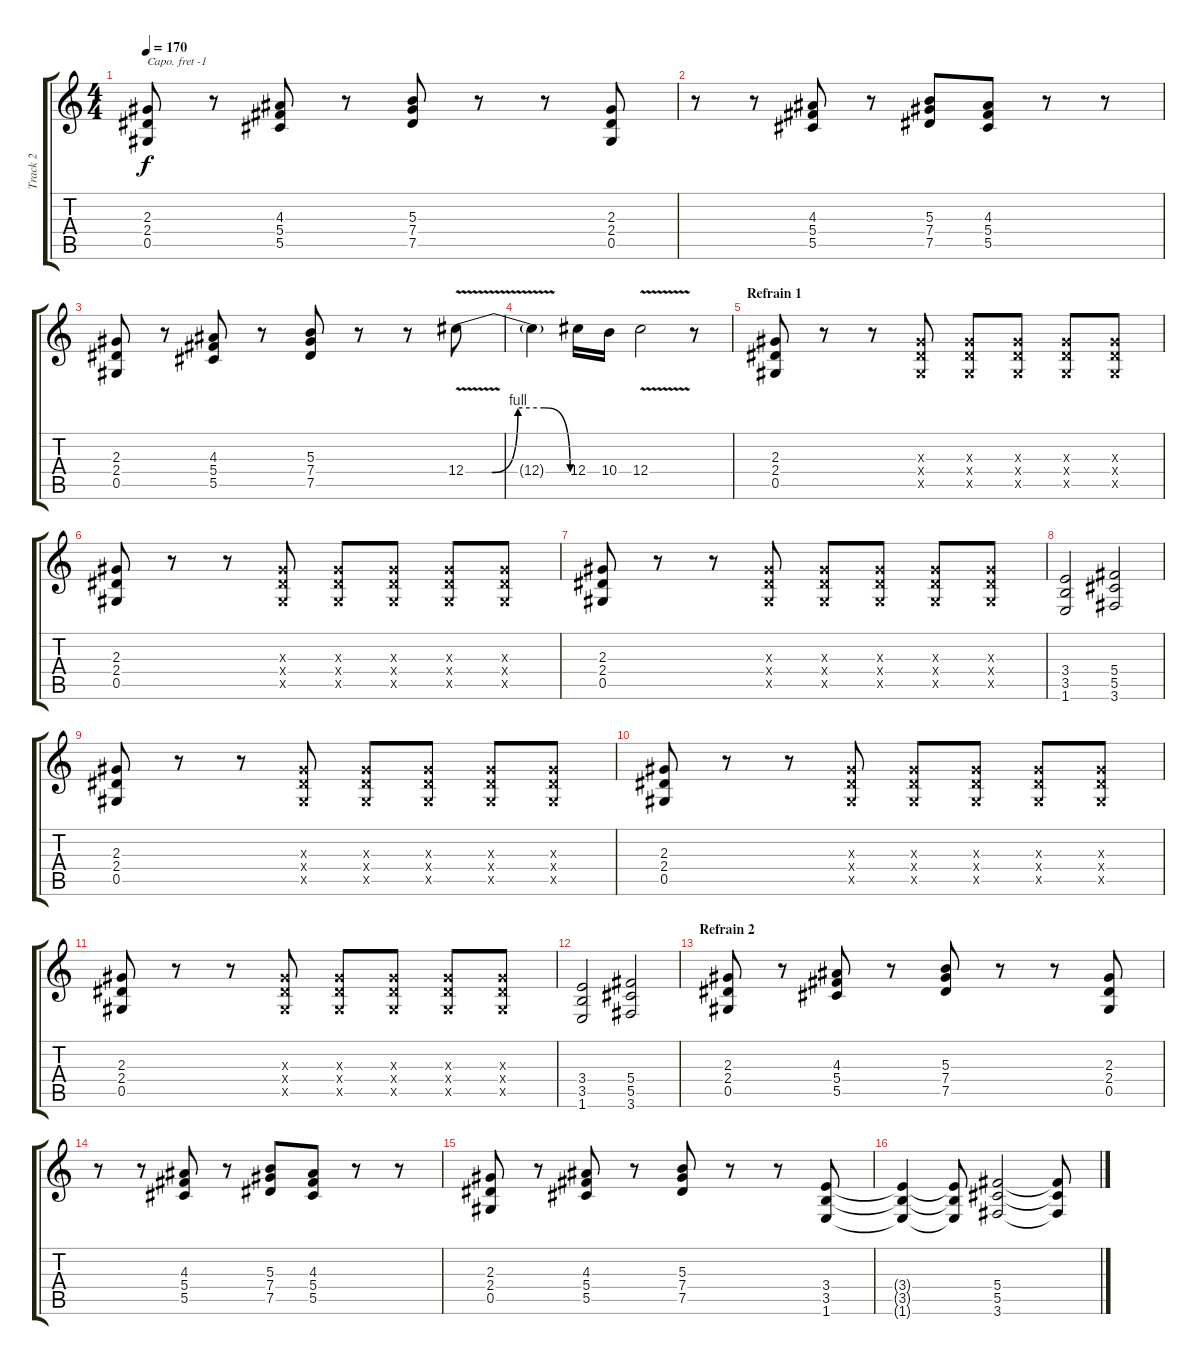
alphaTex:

\track ("Track 2" "Track 2") {instrument overdrivenguitar}
\staff {score tabs}
\capo -1
\tuning (E4 B3 G3 D3 A2 E2) {hide}
\ts (4 4)
\tempo 170
\clef g2
\ks c
(2.3 2.4 0.5).8{dy f} r.8 (4.3 5.4 5.5).8 r.8 (5.3 7.4 7.5).8 r.8 r.8 (2.3 2.4 0.5).8 |
r.8 r.8 (4.3 5.4 5.5).8 r.8 (5.3 7.4 7.5).8 (4.3 5.4 5.5).8 r.8 r.8 |
(2.3 2.4 0.5).8 r.8 (4.3 5.4 5.5).8 r.8 (5.3 7.4 7.5).8 r.8 r.8 12.4{be (custom 0 0 15 0 30 4 45 4 60 0) v}.8 |
12.4{t}.4 12.4.16 10.4.16 12.4{v}.2 r.8 |
\section ("" "Refrain 1")
(2.3 2.4 0.5).8 r.8 r.8 (2.3{x} 2.4{x} 0.5{x}).8 (2.3{x} 2.4{x} 0.5{x}).8 (2.3{x} 2.4{x} 0.5{x}).8 (2.3{x} 2.4{x} 0.5{x}).8 (2.3{x} 2.4{x} 0.5{x}).8 |
(2.3 2.4 0.5).8 r.8 r.8 (2.3{x} 2.4{x} 0.5{x}).8 (2.3{x} 2.4{x} 0.5{x}).8 (2.3{x} 2.4{x} 0.5{x}).8 (2.3{x} 2.4{x} 0.5{x}).8 (2.3{x} 2.4{x} 0.5{x}).8 |
(2.3 2.4 0.5).8 r.8 r.8 (2.3{x} 2.4{x} 0.5{x}).8 (2.3{x} 2.4{x} 0.5{x}).8 (2.3{x} 2.4{x} 0.5{x}).8 (2.3{x} 2.4{x} 0.5{x}).8 (2.3{x} 2.4{x} 0.5{x}).8 |
(3.4 3.5 1.6).2 (5.4 5.5 3.6).2 |
(2.3 2.4 0.5).8 r.8 r.8 (2.3{x} 2.4{x} 0.5{x}).8 (2.3{x} 2.4{x} 0.5{x}).8 (2.3{x} 2.4{x} 0.5{x}).8 (2.3{x} 2.4{x} 0.5{x}).8 (2.3{x} 2.4{x} 0.5{x}).8 |
(2.3 2.4 0.5).8 r.8 r.8 (2.3{x} 2.4{x} 0.5{x}).8 (2.3{x} 2.4{x} 0.5{x}).8 (2.3{x} 2.4{x} 0.5{x}).8 (2.3{x} 2.4{x} 0.5{x}).8 (2.3{x} 2.4{x} 0.5{x}).8 |
(2.3 2.4 0.5).8 r.8 r.8 (2.3{x} 2.4{x} 0.5{x}).8 (2.3{x} 2.4{x} 0.5{x}).8 (2.3{x} 2.4{x} 0.5{x}).8 (2.3{x} 2.4{x} 0.5{x}).8 (2.3{x} 2.4{x} 0.5{x}).8 |
(3.4 3.5 1.6).2 (5.4 5.5 3.6).2 |
\section ("" "Refrain 2")
(2.3 2.4 0.5).8 r.8 (4.3 5.4 5.5).8 r.8 (5.3 7.4 7.5).8 r.8 r.8 (2.3 2.4 0.5).8 |
r.8 r.8 (4.3 5.4 5.5).8 r.8 (5.3 7.4 7.5).8 (4.3 5.4 5.5).8 r.8 r.8 |
(2.3 2.4 0.5).8 r.8 (4.3 5.4 5.5).8 r.8 (5.3 7.4 7.5).8 r.8 r.8 (3.4 3.5 1.6).8 |
(3.4{t} 3.5{t} 1.6{t}).4 (3.4{t} 3.5{t} 1.6{t}).8 (5.4 5.5 3.6).2 (5.4{t} 5.5{t} 3.6{t}).8
